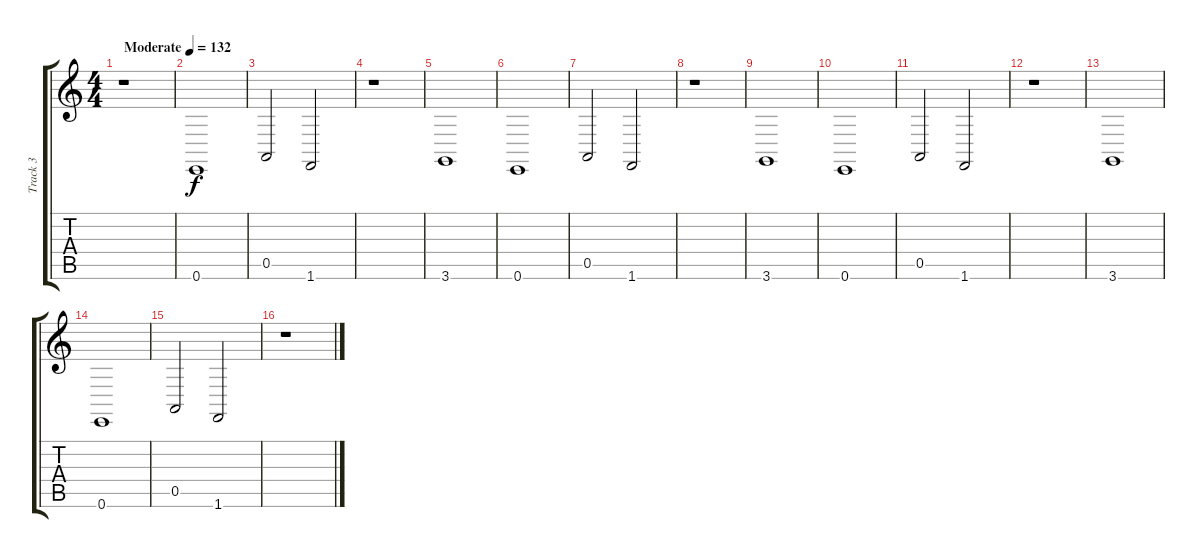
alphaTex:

\track ("Track 3" "Track 3") {instrument honkytonkpiano}
\staff {score tabs}
\tuning (E4 B3 G3 D3 A2 E2) {hide}
\ts (4 4)
\tempo (132 "Moderate")
\clef g2
\ks c
r.1{dy f instrument honkytonkpiano} |
0.6.1 |
0.5.2 1.6.2 |
r.1 |
3.6.1 |
0.6.1 |
0.5.2 1.6.2 |
r.1 |
3.6.1 |
0.6.1 |
0.5.2 1.6.2 |
r.1 |
3.6.1 |
0.6.1 |
0.5.2 1.6.2 |
r.1
